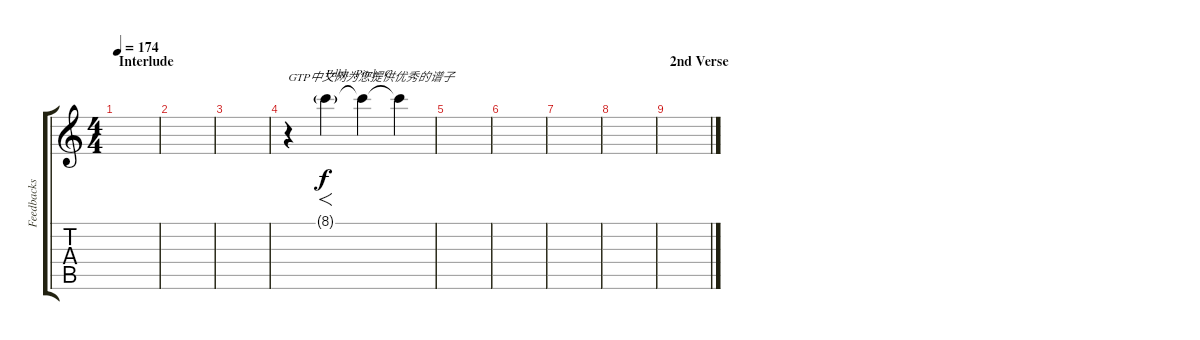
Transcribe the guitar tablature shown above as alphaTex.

\track ("Feedbacks" "Feedbacks") {instrument distortionguitar}
\staff {score tabs}
\tuning (E4 B3 G3 D3 A2 E2) {hide}
\ts (4 4)
\section ("" "Interlude")
\tempo 174
\clef g2
\ks c
|
|
|
r.4{txt "GTP中文网为您提供优秀的谱子"} 8.1{g}.4{f txt "Fdbk. Pitch: C"} 8.1{t}.4{dy f} 8.1{t}.4 |
|
|
|
|
\section ("" "2nd Verse")
